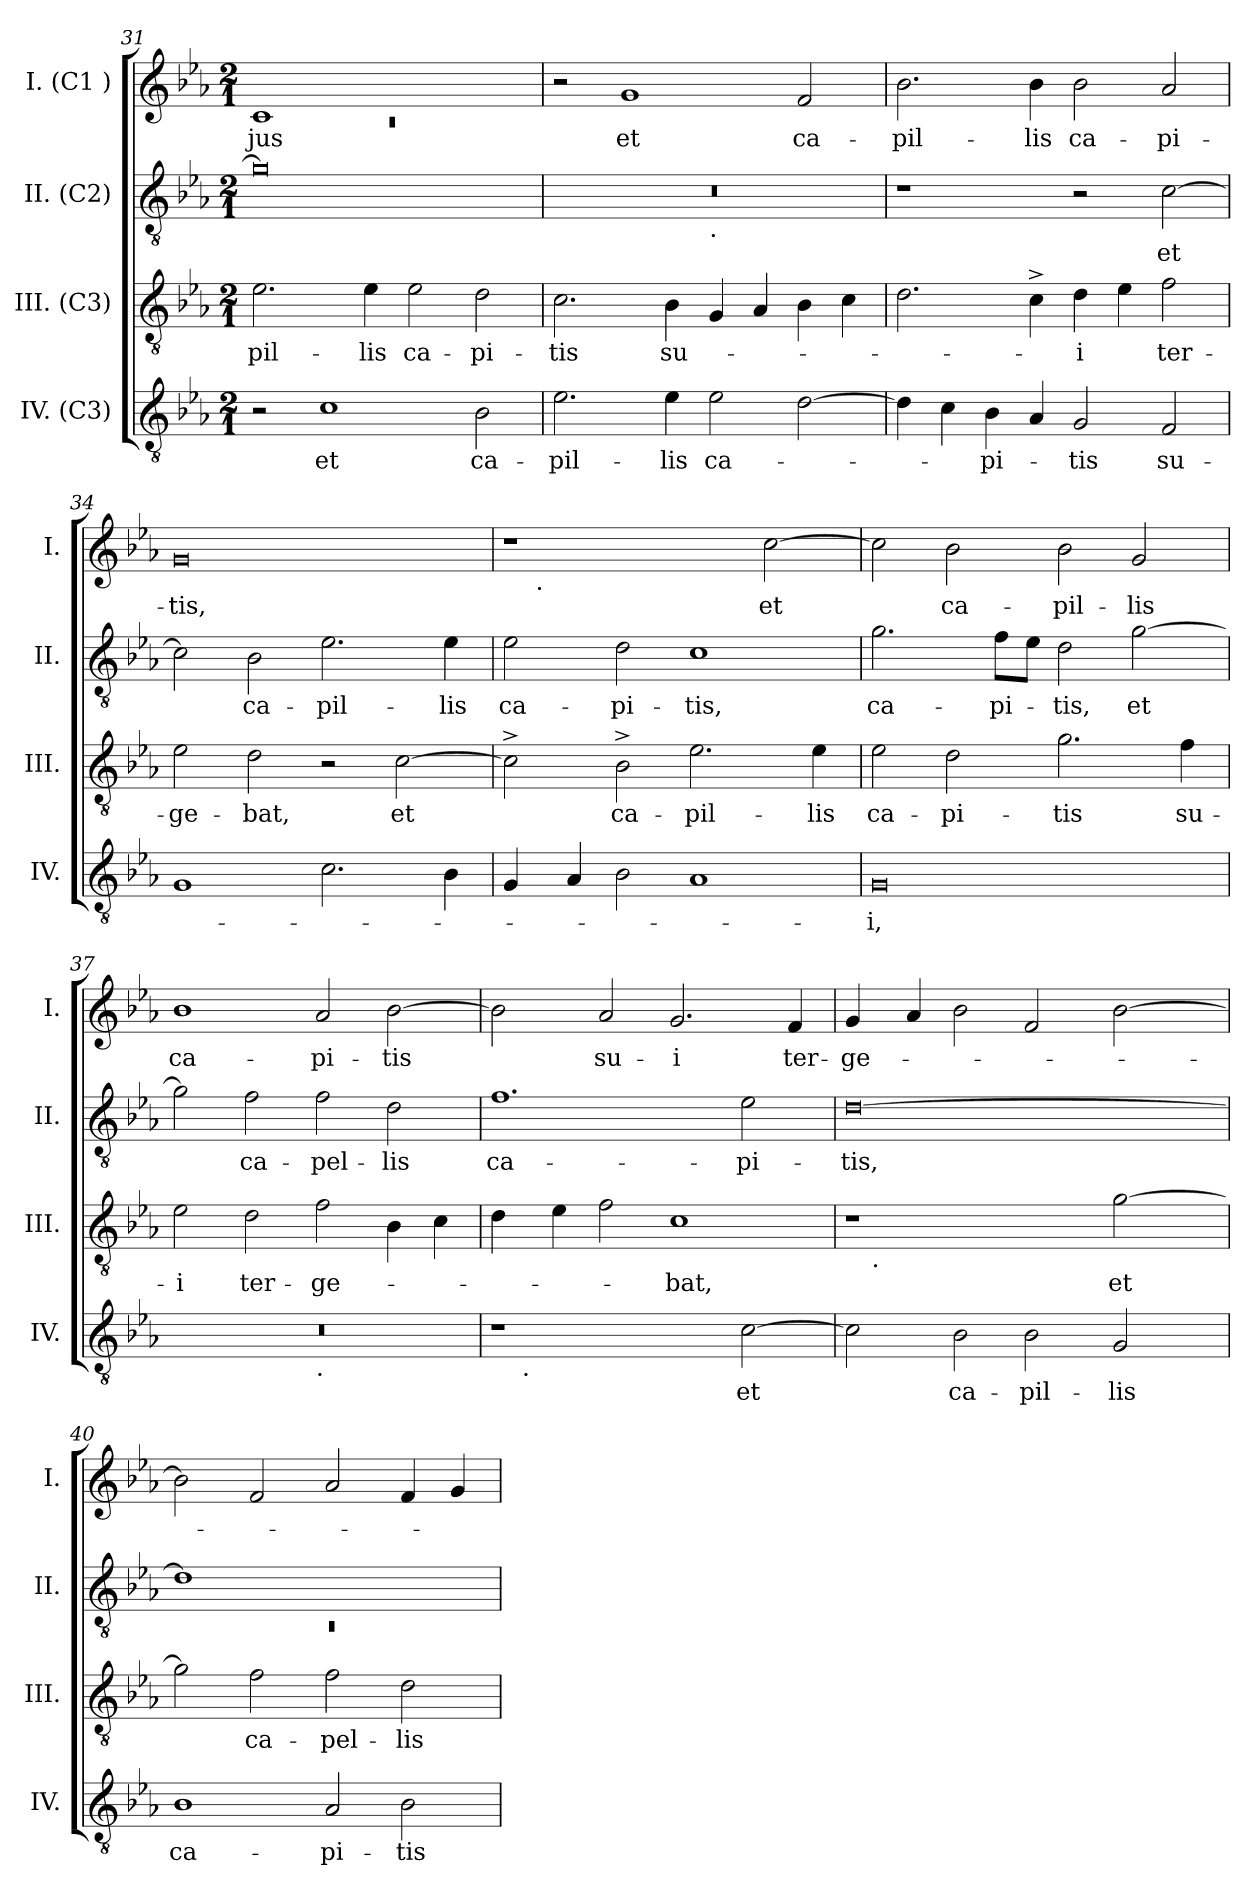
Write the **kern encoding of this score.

**kern	**text	**kern	**text	**kern	**text	**kern	**text
*part4	*part4	*part3	*part3	*part2	*part2	*part1	*part1
*staff4	*staff4	*staff3	*staff3	*staff2	*staff2	*staff1	*staff1
*I"IV. (C3)	*	*I"III. (C3)	*	*I"II. (C2)	*	*I"I. (C1 )	*
*I'IV.	*	*I'III.	*	*I'II.	*	*I'I.	*
!!LO:LB:g=z
*clefGv2	*	*clefGv2	*	*clefGv2	*	*clefG2	*
*k[b-e-a-]	*	*k[b-e-a-]	*	*k[b-e-a-]	*	*k[b-e-a-]	*
*E-:	*	*E-:	*	*E-:	*	*E-:	*
*M2/1	*	*M2/1	*	*M2/1	*	*M2/1	*
=31	=31	=31	=31	=31	=31	=31	=31
*	*	*	*	*	*	*^	*
!	!	!	!LO:LY:b	!	!	!	!LO:N:vis=1	!LO:LY:b
2r	.	2.e-\	-pil-	0g]	.	1c	0rc	-jus
!	!LO:LY:b	!	!	!	!	!	!	!
1c	et	.	.	.	.	.	.	.
!	!	!	!LO:LY:b	!	!	!	!	!
.	.	4e-\	-lis	.	.	.	.	.
!	!	!	!LO:LY:b	!	!	!	!	!
.	.	2e-\	ca-	.	.	1ryy	.	.
!	!LO:LY:b	!	!LO:LY:b	!	!	!	!	!
2B-\	ca-	2d\	-pi-	.	.	.	.	.
*	*	*	*	*	*	*v	*v	*
=32	=32	=32	=32	=32	=32	=32	=32
!	!LO:LY:b	!	!LO:LY:b	!	!	!	!
*	*	*	*	*^	*	*	*
2.e-\	-pil-	2.c\	-tis	0r	1ryy	.	2r	.
!	!	!	!	!	!	!	!	!LO:LY:b
.	.	.	.	.	.	.	1g	et
!	!LO:LY:b	!	!LO:LY:b	!	!	!	!	!
4e-\	-lis	4B-\	su-	.	.	.	.	.
!	!	!	!	!	!LO:TX:b:t=.	!	!	!
!	!LO:LY:b	!	!	!	!	!	!	!
2e-\	ca-	4G/	.	.	1ryy	.	.	.
.	.	4A-/	.	.	.	.	.	.
!	!	!	!	!	!	!	!	!LO:LY:b
[>2d\	.	4B-\	.	.	.	.	2f/	ca-
.	.	4c\	.	.	.	.	.	.
=33	=33	=33	=33	=33	=33	=33	=33	=33
!	!	!	!	!	!	!	!	!LO:LY:b
*	*	*	*	*v	*v	*	*	*
4d\]	.	2.d\	.	1r	.	2.b-\	-pil-
4c\	.	.	.	.	.	.	.
!	!LO:LY:b	!	!	!	!	!	!
4B-\	-pi-	.	.	.	.	.	.
!	!	!	!	!	!	!	!LO:LY:b
4A-/	.	4c^>\	.	.	.	4b-\	-lis
!	!LO:LY:b	!	!LO:LY:b:rj	!	!	!	!LO:LY:b
2G/	-tis	4d\	-i	2r	.	2b-\	ca-
.	.	4e-\	.	.	.	.	.
!	!LO:LY:b	!	!LO:LY:b	!	!LO:LY:b	!	!LO:LY:b
2F/	su-	2f\	ter-	[>2c\	et	2a-/	-pi-
=34	=34	=34	=34	=34	=34	=34	=34
!	!	!	!LO:LY:b	!	!	!	!LO:LY:b
1G	.	2e-\	-ge-	2c\]	.	0g	-tis,
!	!	!	!LO:LY:b	!	!LO:LY:b	!	!
.	.	2d\	-bat,	2B-\	ca-	.	.
!	!	!	!	!	!LO:LY:b	!	!
2.c\	.	2r	.	2.e-\	-pil-	.	.
!	!	!	!LO:LY:b	!	!	!	!
.	.	[>2c\	et	.	.	.	.
!	!	!	!	!	!LO:LY:b	!	!
4B-\	.	.	.	4e-\	-lis	.	.
=35	=35	=35	=35	=35	=35	=35	=35
!	!	!	!	!	!LO:LY:b	!	!
*	*	*	*	*	*	*^	*
4G/	.	2c^>\]	.	2e-\	ca-	1r	8ryy	.
!	!	!	!	!	!	!	!LO:TX:b:t=.	!
.	.	.	.	.	.	.	1...ryy	.
4A-/	.	.	.	.	.	.	.	.
!	!	!	!LO:LY:b	!	!LO:LY:b	!	!	!
2B-\	.	2B-^>\	ca-	2d\	-pi-	.	.	.
!	!	!	!LO:LY:b	!	!LO:LY:b	!	!	!
1A-	.	2.e-\	-pil-	1c	-tis,	2ryy	.	.
!	!	!	!	!	!	!	!	!LO:LY:b
.	.	.	.	.	.	[<2cc\	.	et
!	!	!	!LO:LY:b	!	!	!	!	!
.	.	4e-\	-lis	.	.	.	.	.
!!LO:LB:g=z
=36	=36	=36	=36	=36	=36	=36	=36	=36
!	!LO:LY:b:rj	!	!LO:LY:b	!	!LO:LY:b	!	!	!
*	*	*	*	*	*	*v	*v	*
0G	-i,	2e-\	ca-	2.g\	ca-	2cc\]	.
!	!	!	!LO:LY:b	!	!	!	!LO:LY:b
.	.	2d\	-pi-	.	.	2b-\	ca-
!	!	!	!	!	!LO:LY:b	!	!
.	.	.	.	8f\L	-pi-	.	.
.	.	.	.	8e-\J	.	.	.
!	!	!	!LO:LY:b	!	!LO:LY:b	!	!LO:LY:b
.	.	2.g\	-tis	2d\	-tis,	2b-\	-pil-
!	!	!	!	!	!LO:LY:b	!	!LO:LY:b
.	.	.	.	[>2g\	et	2g/	-lis
!	!	!	!LO:LY:b	!	!	!	!
.	.	4f\	su-	.	.	.	.
=37	=37	=37	=37	=37	=37	=37	=37
!	!	!	!LO:LY:b	!	!	!	!LO:LY:b
*^	*	*	*	*	*	*	*
0r	1ryy	.	2e-\	-i	2g\]	.	1b-	ca-
!	!	!	!	!LO:LY:b	!	!LO:LY:b	!	!
.	.	.	2d\	ter-	2f\	ca-	.	.
!	!LO:TX:b:t=.	!	!	!	!	!	!	!
!	!	!	!	!LO:LY:b	!	!LO:LY:b	!	!LO:LY:b
.	1ryy	.	2f\	-ge-	2f\	-pel-	2a-/	-pi-
!	!	!	!	!	!	!LO:LY:b	!	!LO:LY:b
.	.	.	4B-\	.	2d\	-lis	[>2b-\	-tis
.	.	.	4c\	.	.	.	.	.
=38	=38	=38	=38	=38	=38	=38	=38	=38
!	!	!	!	!	!	!LO:LY:b	!	!
1r	8ryy	.	4d\	.	1.f	ca-	2b-\]	.
!	!LO:TX:b:t=.	!	!	!	!	!	!	!
.	1...ryy	.	.	.	.	.	.	.
.	.	.	4e-\	.	.	.	.	.
!	!	!	!	!	!	!	!	!LO:LY:b
.	.	.	2f\	.	.	.	2a-/	su-
!	!	!	!	!LO:LY:b	!	!	!	!LO:LY:b
2ryy	.	.	1c	-bat,	.	.	2.g/	-i
!	!	!LO:LY:b	!	!	!	!LO:LY:b	!	!
[>2c\	.	et	.	.	2e-\	-pi-	.	.
!	!	!	!	!	!	!	!	!LO:LY:b
.	.	.	.	.	.	.	4f/	ter-
=39	=39	=39	=39	=39	=39	=39	=39	=39
!	!	!	!	!	!	!LO:LY:b	!	!LO:LY:b
*v	*v	*	*^	*	*	*	*	*
2c\]	.	1r	16.ryy	.	[>0d	-tis,	4g/	-ge-
!	!	!	!LO:TX:b:t=.	!	!	!	!	!
.	.	.	1ryy	.	.	.	.	.
.	.	.	.	.	.	.	4a-/	.
!	!LO:LY:b	!	!	!	!	!	!	!
2B-\	ca-	.	.	.	.	.	2b-\	.
!	!LO:LY:b	!	!	!	!	!	!	!
2B-\	-pil-	2ryy	.	.	.	.	2f/	.
.	.	.	2ryy	.	.	.	.	.
!	!LO:LY:b	!	!	!LO:LY:b	!	!	!	!
2G/	-lis	[>2g\	.	et	.	.	[>2b-\	.
.	.	.	4ryy	.	.	.	.	.
.	.	.	8ryy	.	.	.	.	.
.	.	.	32ryy	.	.	.	.	.
=40	=40	=40	=40	=40	=40	=40	=40	=40
*	*	*	*	*	*^	*	*	*
!	!LO:LY:b	!	!	!	!	!LO:N:vis=1	!	!	!
*	*	*v	*v	*	*	*	*	*	*
1B-	ca-	2g\]	.	1d]	0rC	.	2b-\]	.
!	!	!	!LO:LY:b	!	!	!	!	!
.	.	2f\	ca-	.	.	.	2f/	.
!	!LO:LY:b	!	!LO:LY:b	!	!	!	!	!
2A-/	-pi-	2f\	-pel-	1ryy	.	.	2a-/	.
!	!LO:LY:b	!	!LO:LY:b	!	!	!	!	!
2B-\	-tis	2d\	-lis	.	.	.	4f/	.
.	.	.	.	.	.	.	4g/	.
*	*	*	*	*v	*v	*	*	*
=	=	=	=	=	=	=	=
*-	*-	*-	*-	*-	*-	*-	*-
